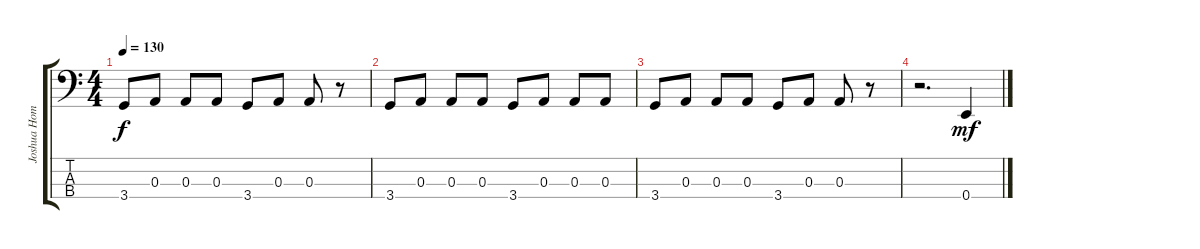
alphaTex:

\track ("Joshua Homme - bass" "Joshua Hom") {instrument electricbasspick}
\staff {score tabs}
\tuning (G2 D2 A1 E1) {hide}
\ts (4 4)
\tempo 130
\clef f4
\ks c
3.4.8{dy f} 0.3.8 0.3.8 0.3.8 3.4.8 0.3.8 0.3.8 r.8 |
3.4.8 0.3.8 0.3.8 0.3.8 3.4.8 0.3.8 0.3.8 0.3.8 |
3.4.8 0.3.8 0.3.8 0.3.8 3.4.8 0.3.8 0.3.8 r.8 |
r.2{d} 0.4.4{dy mf}
